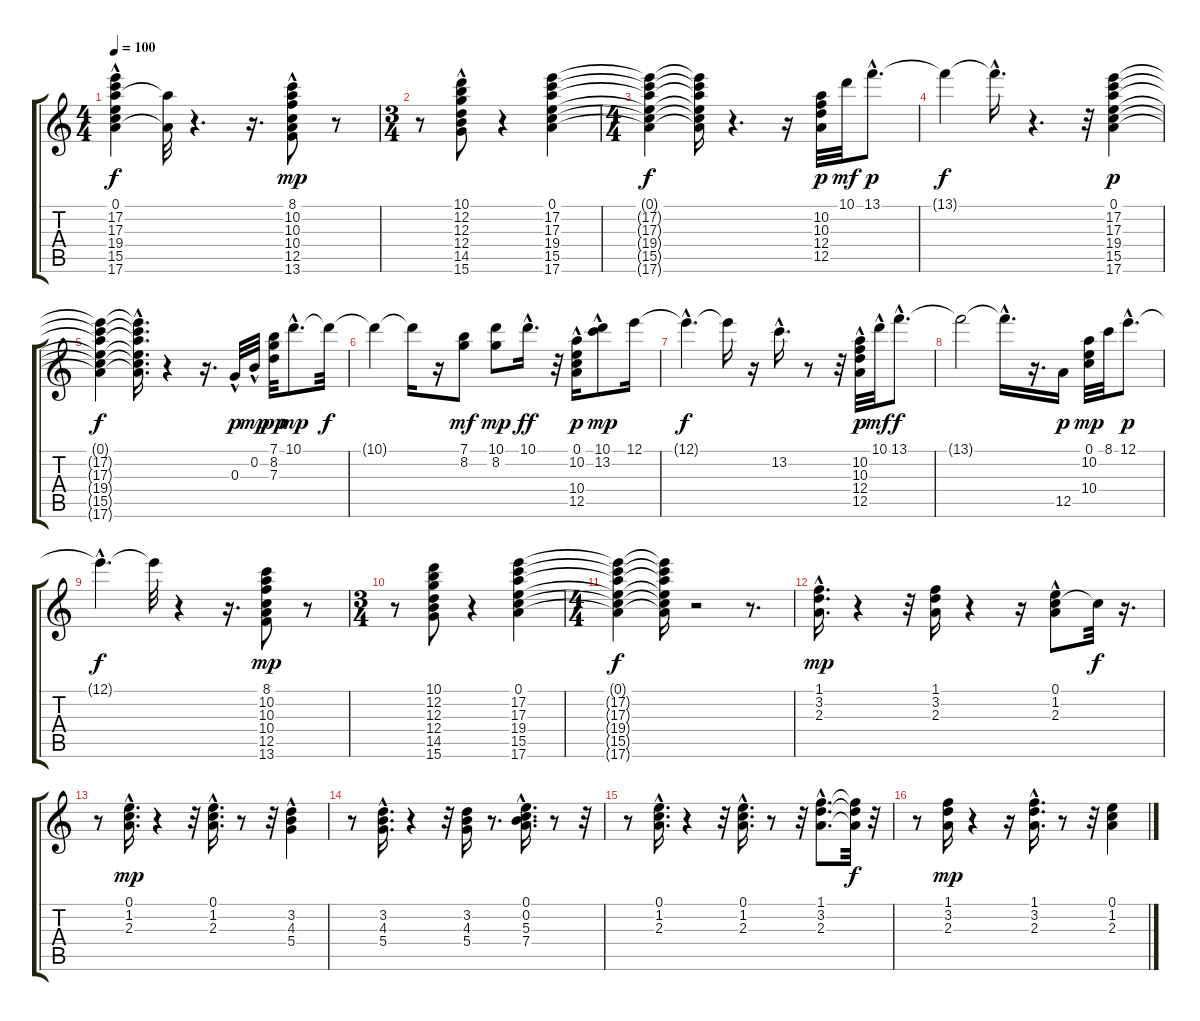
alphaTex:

\track "" {instrument acousticguitarsteel}
\staff {score tabs}
\tuning (E4 B3 G3 D3 A2 E2) {hide}
\ts (4 4)
\tempo 100
\clef g2
\ks c
(0.1{t} 17.2{hac t} 17.3{hac t} 19.4{t} 15.5{t} 17.6{t}).4{dy f} (19.4{t} 17.6{t}).32 r.4{d} r.16{d} (8.1{hac} 10.2 10.3{hac} 10.4 12.5 13.6{hac}).8{dy mp} r.8 |
\ts (3 4)
r.8 (10.1{hac} 12.2{hac} 12.3{hac} 12.4 14.5 15.6).8 r.4 (0.1 17.2 17.3 19.4 15.5 17.6).4 |
\ts (4 4)
(0.1{t} 17.2{t} 17.3{t} 19.4{t} 15.5{t} 17.6{t}).4{dy f} (0.1{t} 17.2{t} 17.3{t} 19.4{t} 15.5{t} 17.6{t}).16 r.4{d} r.16 (10.2 10.3 12.4 12.5).32{dy p} 10.1.32{dy mf} 13.1{hac}.8{d dy p} |
13.1{t}.4{dy f} 13.1{hac t}.16{d} r.4{d} r.32 (0.1 17.2 17.3 19.4 15.5 17.6).4{dy p} |
(0.1{t} 17.2{t} 17.3{t} 19.4{t} 15.5{t} 17.6{t}).4{dy f} (0.1{t} 17.2{t} 17.3{t} 19.4{hac t} 15.5{hac t} 17.6{t}).16{d} r.4 r.16{d} 0.3{hac}.32{dy p} 0.2{hac}.32{dy mp} (7.1 8.2 7.3).32{dy pp} 10.1{hac}.8{d dy mp} 10.1{t}.32{dy f} |
10.1{t}.4 10.1{t}.16 r.16 (7.1 8.2).8{dy mf} (10.1 8.2).8{dy mp} 10.1{hac}.16{d dy ff} r.32 (0.1{hac} 10.2{hac} 10.4{hac} 12.5{hac}).16{dy p} (10.1{hac} 13.2).8{dy mp} 12.1.16 |
12.1{hac t}.4{d dy f} 12.1{t}.16 r.16 13.2{hac}.16{d} r.8 r.32 (10.2{hac} 10.3{hac} 12.4{hac} 12.5{hac}).32{dy p} 10.1{hac}.32{dy mf} 13.1{hac}.8{d dy f} |
13.1{t}.2 13.1{hac t}.16{d} r.16{d} 12.5.16{dy p} (0.1 10.2 10.4).32{dy mp} 8.1.32 12.1{hac}.8{d dy p} |
12.1{hac t}.4{d dy f} 12.1{t}.32 r.4 r.16{d} (8.1 10.2 10.3 10.4 12.5 13.6).8{dy mp} r.8 |
\ts (3 4)
r.8 (10.1 12.2 12.3 12.4 14.5 15.6).8 r.4 (0.1 17.2 17.3 19.4 15.5 17.6).4 |
\ts (4 4)
(0.1{t} 17.2{t} 17.3{t} 19.4{t} 15.5{t} 17.6{t}).4{dy f} (0.1{t} 17.2{t} 17.3{t} 19.4{t} 15.5{t} 17.6{t}).16 r.2 r.8{d} |
(1.1{hac} 3.2{hac} 2.3{hac}).16{d dy mp} r.4 r.32 (1.1 3.2 2.3).16{volume 15} r.4 r.16 (0.1 1.2 2.3{hac}).8{volume 15} 1.2{t}.32{dy f} r.16{d} |
r.8 (0.1{hac} 1.2{hac} 2.3{hac}).16{d dy mp volume 15} r.4 r.32 (0.1{hac} 1.2{hac} 2.3{hac}).16{d} r.8 r.32 (3.2{hac} 4.3 5.4).4 |
r.8 (3.2{hac} 4.3{hac} 5.4{hac}).16{d} r.4 r.32 (3.2 4.3 5.4).16 r.8{d} (0.1{hac} 0.2 5.3{hac} 7.4{hac}).16{d} r.8 r.32 |
r.8 (0.1 1.2{hac} 2.3{hac}).16{d} r.4 r.32 (0.1{hac} 1.2{hac} 2.3{hac}).16{d} r.8 r.32 (1.1{hac} 3.2{hac} 2.3{hac}).8{d} (1.1{t} 3.2{t} 2.3{t}).32{dy f} r.32 |
r.8 (1.1 3.2 2.3).16{dy mp} r.4 r.16 (1.1 3.2{hac} 2.3{hac}).16{d} r.8 r.32 (0.1 1.2 2.3).4
